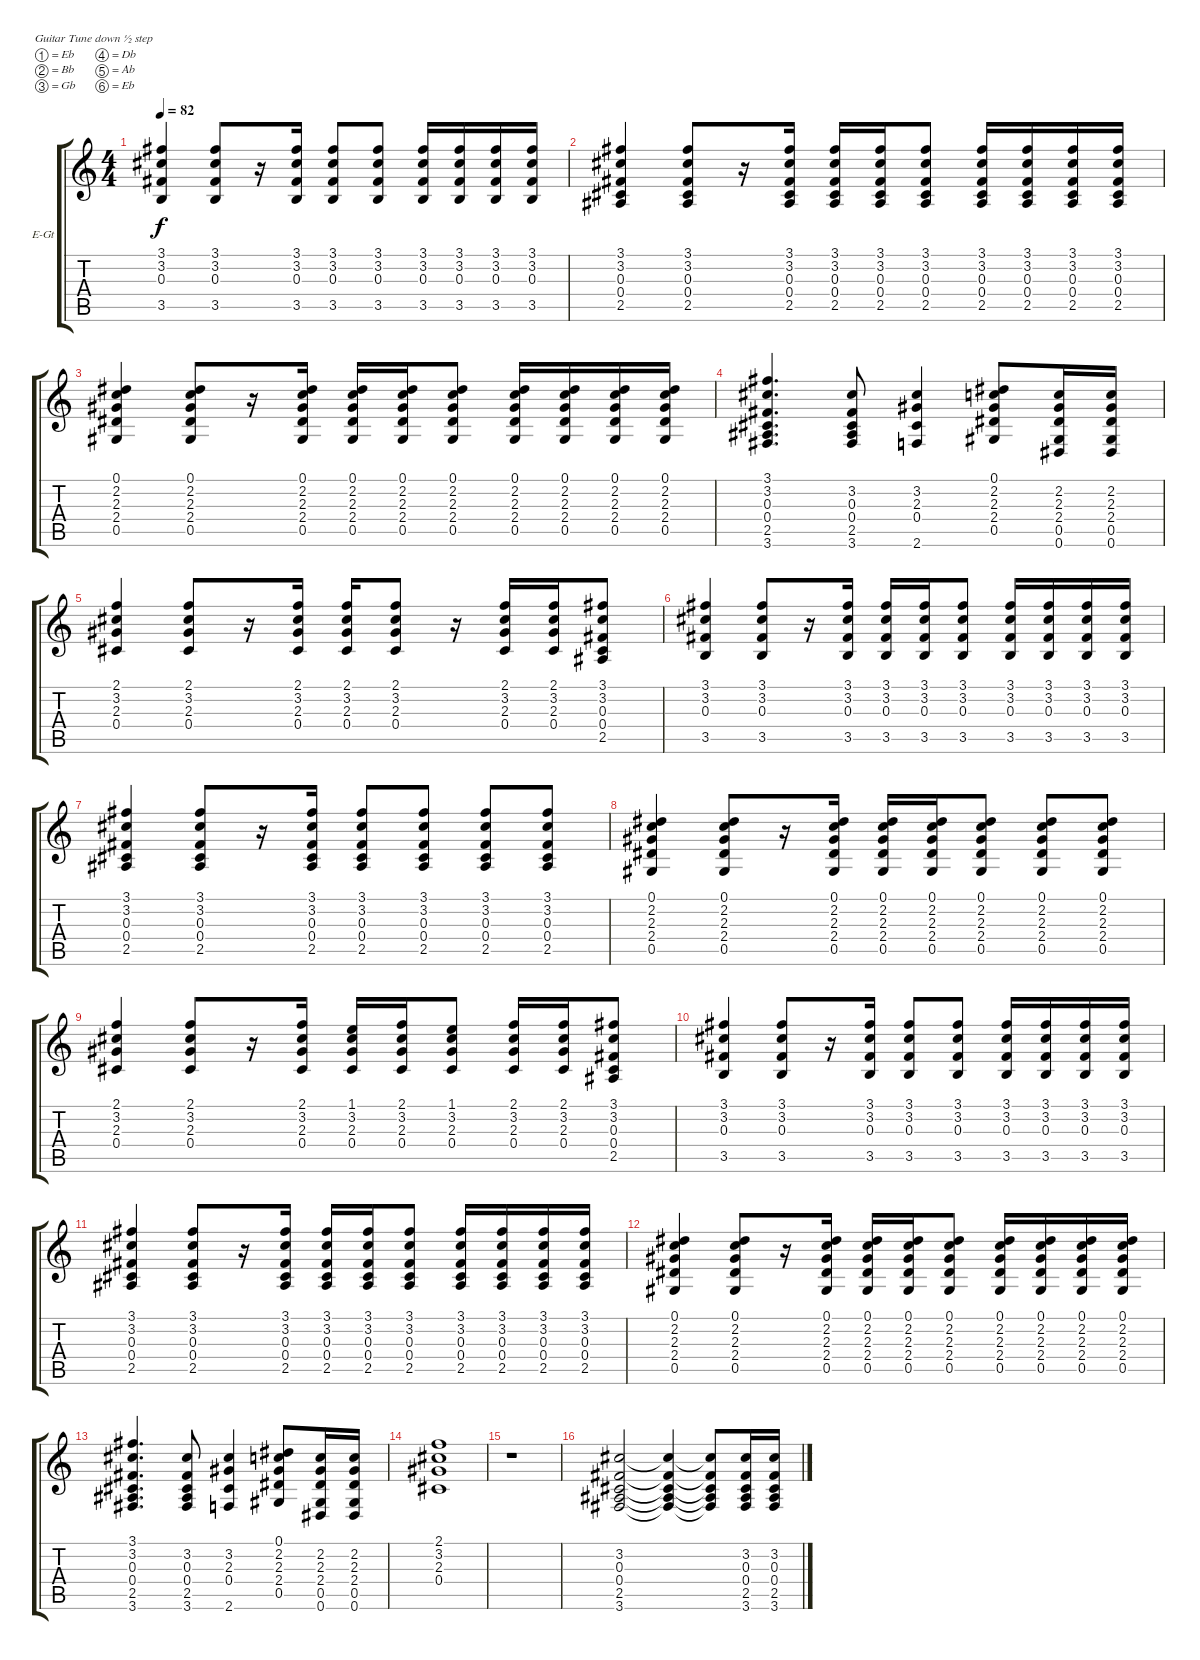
\bracketExtendMode groupsimilarinstruments
\firstSystemTrackNameOrientation horizontal
\otherSystemsTrackNameOrientation horizontal
\track ("Izzy Stradlin' Rhythm Guitar" "E-Gt") {instrument overdrivenguitar}
\staff {score tabs}
\tuning (Eb4 Bb3 Gb3 Db3 Ab2 Eb2)
\ts (4 4)
\tempo 82
\clef g2
\ks aminor
(3.1 3.2 0.3 3.5).4{dy f} (3.1 3.2 0.3 3.5).8 r.16 (3.1 3.2 0.3 3.5).16 (3.1 3.2 0.3 3.5).8 (3.1 3.2 0.3 3.5).8 (3.1 3.2 0.3 3.5).16 (3.1 3.2 0.3 3.5).16 (3.1 3.2 0.3 3.5).16 (3.1 3.2 0.3 3.5).16 |
(3.1 3.2 0.3 0.4 2.5).4 (3.1 3.2 0.3 0.4 2.5).8 r.16 (3.1 3.2 0.3 0.4 2.5).16 (3.1 3.2 0.3 0.4 2.5).16 (3.1 3.2 0.3 0.4 2.5).16 (3.1 3.2 0.3 0.4 2.5).8 (3.1 3.2 0.3 0.4 2.5).16 (3.1 3.2 0.3 0.4 2.5).16 (3.1 3.2 0.3 0.4 2.5).16 (3.1 3.2 0.3 0.4 2.5).16 |
(0.1 2.2 2.3 2.4 0.5).4 (0.1 2.2 2.3 2.4 0.5).8 r.16 (0.1 2.2 2.3 2.4 0.5).16 (0.1 2.2 2.3 2.4 0.5).16 (0.1 2.2 2.3 2.4 0.5).16 (0.1 2.2 2.3 2.4 0.5).8 (0.1 2.2 2.3 2.4 0.5).16 (0.1 2.2 2.3 2.4 0.5).16 (0.1 2.2 2.3 2.4 0.5).16 (0.1 2.2 2.3 2.4 0.5).16 |
(3.1 3.2 0.3 0.4 2.5 3.6).4{d} (3.2 0.3 0.4 2.5 3.6).8 (3.2 2.3 0.4 2.6).4 (0.1 2.2 2.3 2.4 0.5).8 (2.2 2.3 2.4 0.5 0.6).16 (2.2 2.3 2.4 0.5 0.6).16 |
(2.1 3.2 2.3 0.4).4 (2.1 3.2 2.3 0.4).8 r.16 (2.1 3.2 2.3 0.4).16 (2.1 3.2 2.3 0.4).16 (2.1 3.2 2.3 0.4).8 r.16 (2.1 3.2 2.3 0.4).16 (2.1 3.2 2.3 0.4).16 (3.1 3.2 0.3 0.4 2.5).8 |
(3.1 3.2 0.3 3.5).4 (3.1 3.2 0.3 3.5).8 r.16 (3.1 3.2 0.3 3.5).16 (3.1 3.2 0.3 3.5).16 (3.1 3.2 0.3 3.5).16 (3.1 3.2 0.3 3.5).8 (3.1 3.2 0.3 3.5).16 (3.1 3.2 0.3 3.5).16 (3.1 3.2 0.3 3.5).16 (3.1 3.2 0.3 3.5).16 |
(3.1 3.2 0.3 0.4 2.5).4 (3.1 3.2 0.3 0.4 2.5).8 r.16 (3.1 3.2 0.3 0.4 2.5).16 (3.1 3.2 0.3 0.4 2.5).8 (3.1 3.2 0.3 0.4 2.5).8 (3.1 3.2 0.3 0.4 2.5).8 (3.1 3.2 0.3 0.4 2.5).8 |
(0.1 2.2 2.3 2.4 0.5).4 (0.1 2.2 2.3 2.4 0.5).8 r.16 (0.1 2.2 2.3 2.4 0.5).16 (0.1 2.2 2.3 2.4 0.5).16 (0.1 2.2 2.3 2.4 0.5).16 (0.1 2.2 2.3 2.4 0.5).8 (0.1 2.2 2.3 2.4 0.5).8 (0.1 2.2 2.3 2.4 0.5).8 |
(2.1 3.2 2.3 0.4).4 (2.1 3.2 2.3 0.4).8 r.16 (2.1 3.2 2.3 0.4).16 (1.1 3.2 2.3 0.4).16 (2.1 3.2 2.3 0.4).16 (1.1 3.2 2.3 0.4).8 (2.1 3.2 2.3 0.4).16 (2.1 3.2 2.3 0.4).16 (3.1 3.2 0.3 0.4 2.5).8 |
(3.1 3.2 0.3 3.5).4 (3.1 3.2 0.3 3.5).8 r.16 (3.1 3.2 0.3 3.5).16 (3.1 3.2 0.3 3.5).8 (3.1 3.2 0.3 3.5).8 (3.1 3.2 0.3 3.5).16 (3.1 3.2 0.3 3.5).16 (3.1 3.2 0.3 3.5).16 (3.1 3.2 0.3 3.5).16 |
(3.1 3.2 0.3 0.4 2.5).4 (3.1 3.2 0.3 0.4 2.5).8 r.16 (3.1 3.2 0.3 0.4 2.5).16 (3.1 3.2 0.3 0.4 2.5).16 (3.1 3.2 0.3 0.4 2.5).16 (3.1 3.2 0.3 0.4 2.5).8 (3.1 3.2 0.3 0.4 2.5).16 (3.1 3.2 0.3 0.4 2.5).16 (3.1 3.2 0.3 0.4 2.5).16 (3.1 3.2 0.3 0.4 2.5).16 |
(0.1 2.2 2.3 2.4 0.5).4 (0.1 2.2 2.3 2.4 0.5).8 r.16 (0.1 2.2 2.3 2.4 0.5).16 (0.1 2.2 2.3 2.4 0.5).16 (0.1 2.2 2.3 2.4 0.5).16 (0.1 2.2 2.3 2.4 0.5).8 (0.1 2.2 2.3 2.4 0.5).16 (0.1 2.2 2.3 2.4 0.5).16 (0.1 2.2 2.3 2.4 0.5).16 (0.1 2.2 2.3 2.4 0.5).16 |
(3.1 3.2 0.3 0.4 2.5 3.6).4{d} (3.2 0.3 0.4 2.5 3.6).8 (3.2 2.3 0.4 2.6).4 (0.1 2.2 2.3 2.4 0.5).8 (2.2 2.3 2.4 0.5 0.6).16 (2.2 2.3 2.4 0.5 0.6).16 |
(2.1 3.2 2.3 0.4).1 |
r.1 |
(3.2 0.3 0.4 2.5 3.6).2 (3.2{t} 0.3{t} 0.4{t} 2.5{t} 3.6{t}).4 (3.2{t} 0.3{t} 0.4{t} 2.5{t} 3.6{t}).8 (3.2 0.3 0.4 2.5 3.6).16 (3.2 0.3 0.4 2.5 3.6).16
